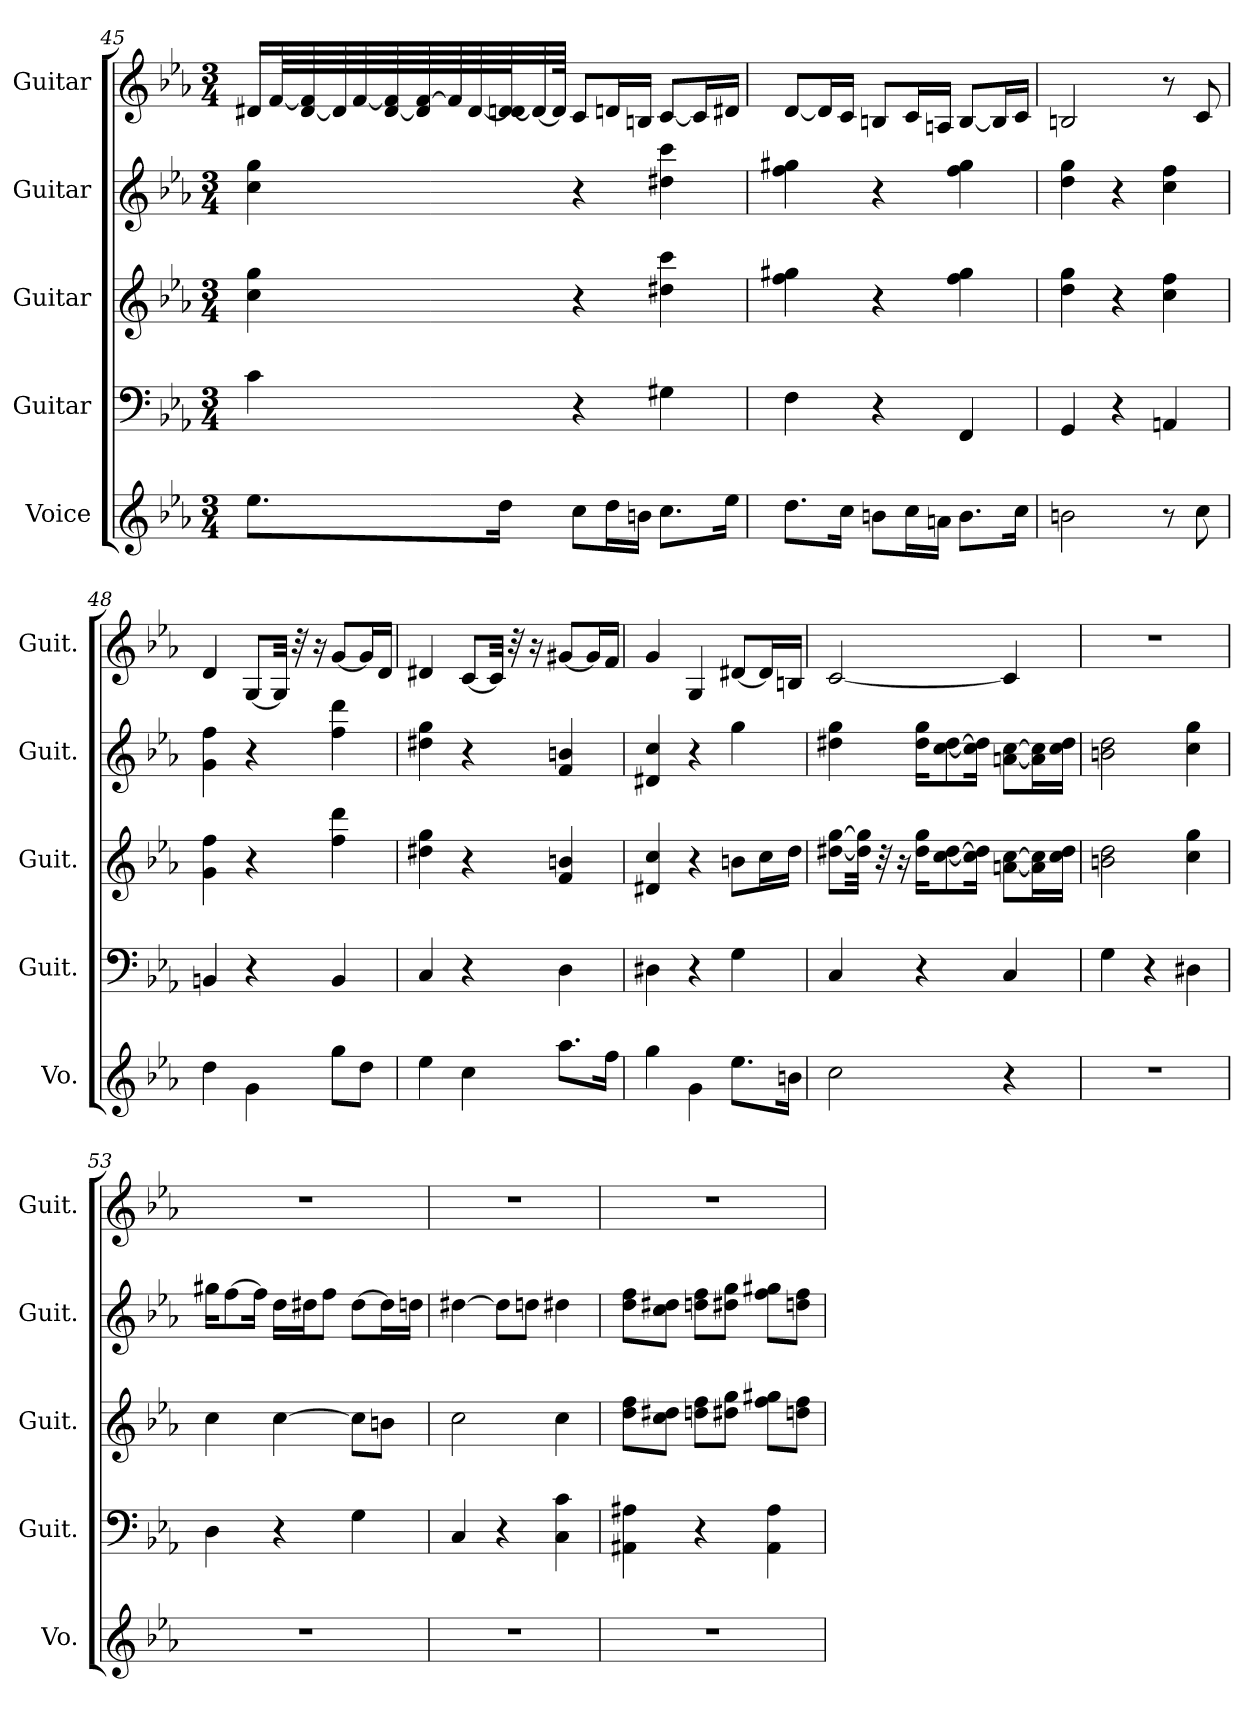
**kern	**kern	**kern	**kern	**kern
*part5	*part4	*part3	*part2	*part1
*staff5	*staff4	*staff3	*staff2	*staff1
*I"Voice	*I"Guitar	*I"Guitar	*I"Guitar	*I"Guitar
*I'Vo.	*I'Guit.	*I'Guit.	*I'Guit.	*I'Guit.
!!LO:LB:g=z
*clefG2	*clefF4	*clefG2	*clefG2	*clefG2
*k[b-e-a-]	*k[b-e-a-]	*k[b-e-a-]	*k[b-e-a-]	*k[b-e-a-]
*M3/4	*M3/4	*M3/4	*M3/4	*M3/4
=45	=45	=45	=45	=45
8.ee-\L	4c\	4cc\ 4gg\	4cc\ 4gg\	16d#X/LL
.	.	.	.	[64f/LL
.	.	.	.	[64d#/ 64f/]
.	.	.	.	64d#/]
.	.	.	.	[64f/
.	.	.	.	[64d#/ 64f/]
.	.	.	.	64d#/] [64f/
.	.	.	.	64f/]
.	.	.	.	[64d#/
16dd\Jk	.	.	.	[64dn/ 64d#/]J
.	.	.	.	32d/_
.	.	.	.	64d/JJJk]
8cc\L	4r	4r	4r	8c/L
16dd\L	.	.	.	16dn/L
16bn\JJ	.	.	.	16Bn/JJ
8.cc\L	4G#X\	4dd#X\ 4ccc\	4dd#X\ 4ccc\	[8c/L
.	.	.	.	16c/L]
16ee-\Jk	.	.	.	16d#X/JJ
=46	=46	=46	=46	=46
8.dd\L	4F\	4ff\ 4gg#X\	4ff\ 4gg#X\	[8d/L
.	.	.	.	16d/L]
16cc\Jk	.	.	.	16c/JJ
8bn\L	4r	4r	4r	8Bn/L
16cc\L	.	.	.	16c/L
16an\JJ	.	.	.	16An/JJ
8.b\L	4FF/	4ff\ 4gg#\	4ff\ 4gg#\	[8B/L
.	.	.	.	16B/L]
16cc\Jk	.	.	.	16c/JJ
=47	=47	=47	=47	=47
2bn\	4GG/	4dd\ 4gg\	4dd\ 4gg\	2Bn/
.	4r	4r	4r	.
8r	4AAn/	4cc\ 4ff\	4cc\ 4ff\	8r
8cc\	.	.	.	8c/
!!LO:PB:g=z
=48	=48	=48	=48	=48
4dd\	4BBn/	4g\ 4ff\	4g\ 4ff\	4d/
4g\	4r	4r	4r	[8G/L
.	.	.	.	32G/Jkk]
.	.	.	.	32r
.	.	.	.	16r
8gg\L	4BB/	4ff\ 4ddd\	4ff\ 4ddd\	[8g/L
8dd\J	.	.	.	16g/L]
.	.	.	.	16d/JJ
=49	=49	=49	=49	=49
4ee-\	4C/	4dd#X\ 4gg\	4dd#X\ 4gg\	4d#X/
4cc\	4r	4r	4r	[8c/L
.	.	.	.	32c/Jkk]
.	.	.	.	32r
.	.	.	.	16r
8.aa-\L	4D\	4f/ 4bn/	4f/ 4bn/	[8g#X/L
.	.	.	.	16g#/L]
16ff\Jk	.	.	.	16f/JJ
=50	=50	=50	=50	=50
4gg\	4D#X\	4d#X/ 4cc/	4d#X/ 4cc/	4g/
4g\	4r	4r	4r	4G/
8.ee-\L	4G\	8bn\L	4gg\	[8d#X/L
.	.	16cc\L	.	16d#/L]
16bn\Jk	.	16dd\JJ	.	16Bn/JJ
=51	=51	=51	=51	=51
2cc\	4C/	[8dd#X\ [8gg\L	4dd#X\ 4gg\	[2c/
.	.	32dd#\] 32gg\]Jkk	.	.
.	.	32r	.	.
.	.	16r	.	.
.	4r	16dd#\ 16gg\KL	16dd#\ 16gg\KL	.
.	.	[8cc\ [8dd#\	[8cc\ [8dd#\	.
.	.	16cc\] 16dd#\]Jk	16cc\] 16dd#\]Jk	.
4r	4C/	[8an\ [8cc\L	[8an\ [8cc\L	4c/]
.	.	16a\] 16cc\]L	16a\] 16cc\]L	.
.	.	16cc\ 16dd#\JJ	16cc\ 16dd#\JJ	.
!!LO:LB:g=z
=52	=52	=52	=52	=52
2.r	4G\	2bn\ 2dd\	2bn\ 2dd\	2.r
.	4r	.	.	.
.	4D#X\	4cc\ 4gg\	4cc\ 4gg\	.
=53	=53	=53	=53	=53
2.r	4D\	4cc\	16gg#X\KL	2.r
.	.	.	[8ff\	.
.	.	.	16ff\Jk]	.
.	4r	[4cc\	16dd\LL	.
.	.	.	16dd#X\J	.
.	.	.	8ff\J	.
.	4G\	8cc\L]	[8dd#\L	.
.	.	8bn\J	16dd#\L]	.
.	.	.	16ddn\JJ	.
=54	=54	=54	=54	=54
2.r	4C/	2cc\	[4dd#X\	2.r
.	4r	.	8dd#\L]	.
.	.	.	8ddn\J	.
.	4C\ 4c\	4cc\	4dd#X\	.
=55	=55	=55	=55	=55
2.r	4AA#X\ 4A#X\	8dd\ 8ff\L	8dd\ 8ff\L	2.r
.	.	8cc\ 8dd#X\J	8cc\ 8dd#X\J	.
.	4r	8ddn\ 8ff\L	8ddn\ 8ff\L	.
.	.	8dd#X\ 8gg\J	8dd#X\ 8gg\J	.
.	4AA#\ 4A#\	8ff\ 8gg#X\L	8ff\ 8gg#X\L	.
.	.	8ddn\ 8ff\J	8ddn\ 8ff\J	.
=	=	=	=	=
*-	*-	*-	*-	*-
